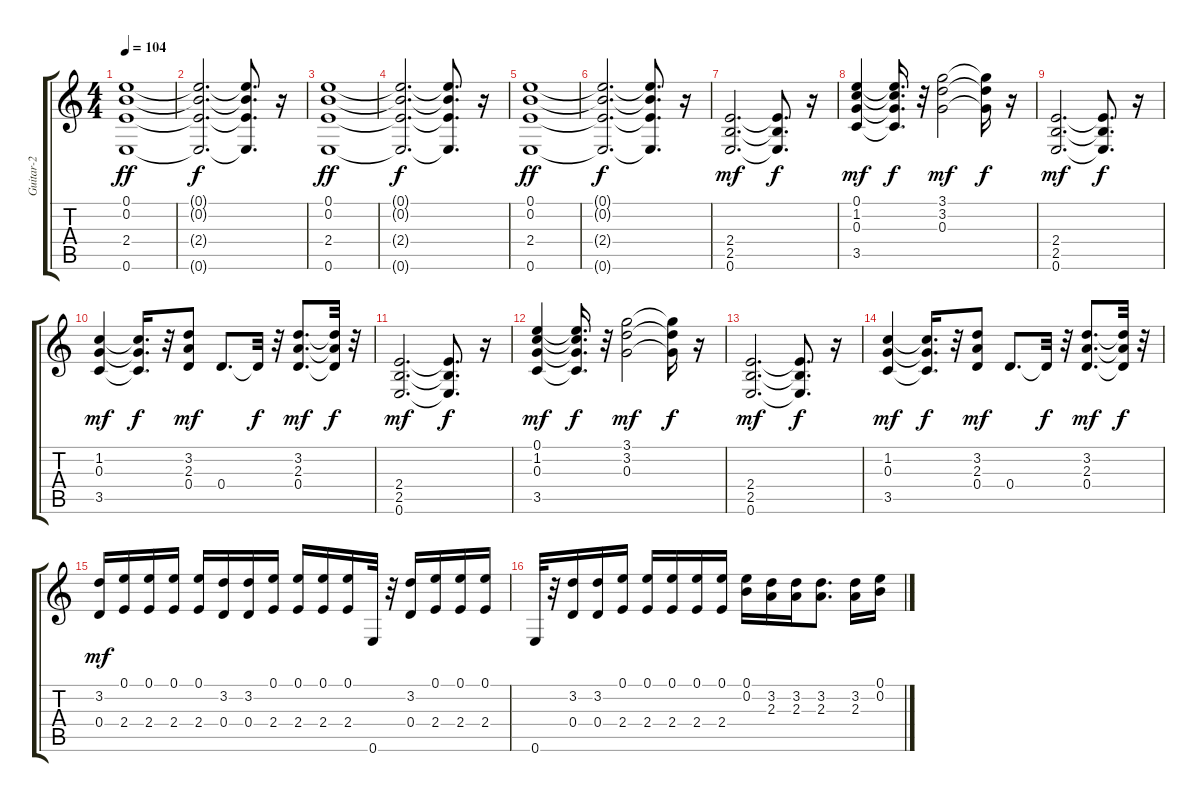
\track ("Guitar-2" "Guitar-2") {instrument electricguitarmuted}
\staff {score tabs}
\tuning (E4 B3 G3 D3 A2 E2) {hide}
\ts (4 4)
\tempo 104
\clef g2
\ks c
(0.1 0.2 2.4 0.6).1{dy ff} |
(0.1{t} 0.2{t} 2.4{t} 0.6{t}).2{d dy f} (0.1{t} 0.2{t} 2.4{t} 0.6{t}).8{d} r.16 |
(0.1 0.2 2.4 0.6).1{dy ff} |
(0.1{t} 0.2{t} 2.4{t} 0.6{t}).2{d dy f} (0.1{t} 0.2{t} 2.4{t} 0.6{t}).8{d} r.16 |
(0.1 0.2 2.4 0.6).1{dy ff} |
(0.1{t} 0.2{t} 2.4{t} 0.6{t}).2{d dy f} (0.1{t} 0.2{t} 2.4{t} 0.6{t}).8{d} r.16 |
(2.4 2.5 0.6).2{d dy mf} (2.4{t} 2.5{t} 0.6{t}).8{d dy f} r.16 |
(0.1 1.2 0.3 3.5).4{dy mf} (0.1{t} 1.2{t} 0.3{t} 3.5{t}).16{d dy f} r.32 (3.1 3.2 0.3).2{dy mf} (3.1{t} 3.2{t} 0.3{t}).16{dy f} r.16 |
(2.4 2.5 0.6).2{d dy mf} (2.4{t} 2.5{t} 0.6{t}).8{d dy f} r.16 |
(1.2 0.3 3.5).4{dy mf} (1.2{t} 0.3{t} 3.5{t}).16{d dy f} r.32 (3.2 2.3 0.4).8{dy mf} 0.4.8{d} 0.4{t}.32{dy f} r.32 (3.2 2.3 0.4).8{d dy mf} (3.2{t} 2.3{t} 0.4{t}).32{dy f} r.32 |
(2.4 2.5 0.6).2{d dy mf} (2.4{t} 2.5{t} 0.6{t}).8{d dy f} r.16 |
(0.1 1.2 0.3 3.5).4{dy mf} (0.1{t} 1.2{t} 0.3{t} 3.5{t}).16{d dy f} r.32 (3.1 3.2 0.3).2{dy mf} (3.1{t} 3.2{t} 0.3{t}).16{dy f} r.16 |
(2.4 2.5 0.6).2{d dy mf} (2.4{t} 2.5{t} 0.6{t}).8{d dy f} r.16 |
(1.2 0.3 3.5).4{dy mf} (1.2{t} 0.3{t} 3.5{t}).16{d dy f} r.32 (3.2 2.3 0.4).8{dy mf} 0.4.8{d} 0.4{t}.32{dy f} r.32 (3.2 2.3 0.4).8{d dy mf} (3.2{t} 2.3{t} 0.4{t}).32{dy f} r.32 |
(3.2 0.4).16{dy mf} (0.1 2.4).16 (0.1 2.4).16 (0.1 2.4).16 (0.1 2.4).16 (3.2 0.4).16 (3.2 0.4).16 (0.1 2.4).16 (0.1 2.4).16 (0.1 2.4).16 (0.1 2.4).16 0.6.32 r.32 (3.2 0.4).16 (0.1 2.4).16 (0.1 2.4).16 (0.1 2.4).16 |
0.6.32 r.32 (3.2 0.4).16 (3.2 0.4).16 (0.1 2.4).16 (0.1 2.4).16 (0.1 2.4).16 (0.1 2.4).16 (0.1 2.4).16 (0.1 0.2).16 (3.2 2.3).16 (3.2 2.3).16 (3.2 2.3).8{d} (3.2 2.3).16 (0.1 0.2).16
